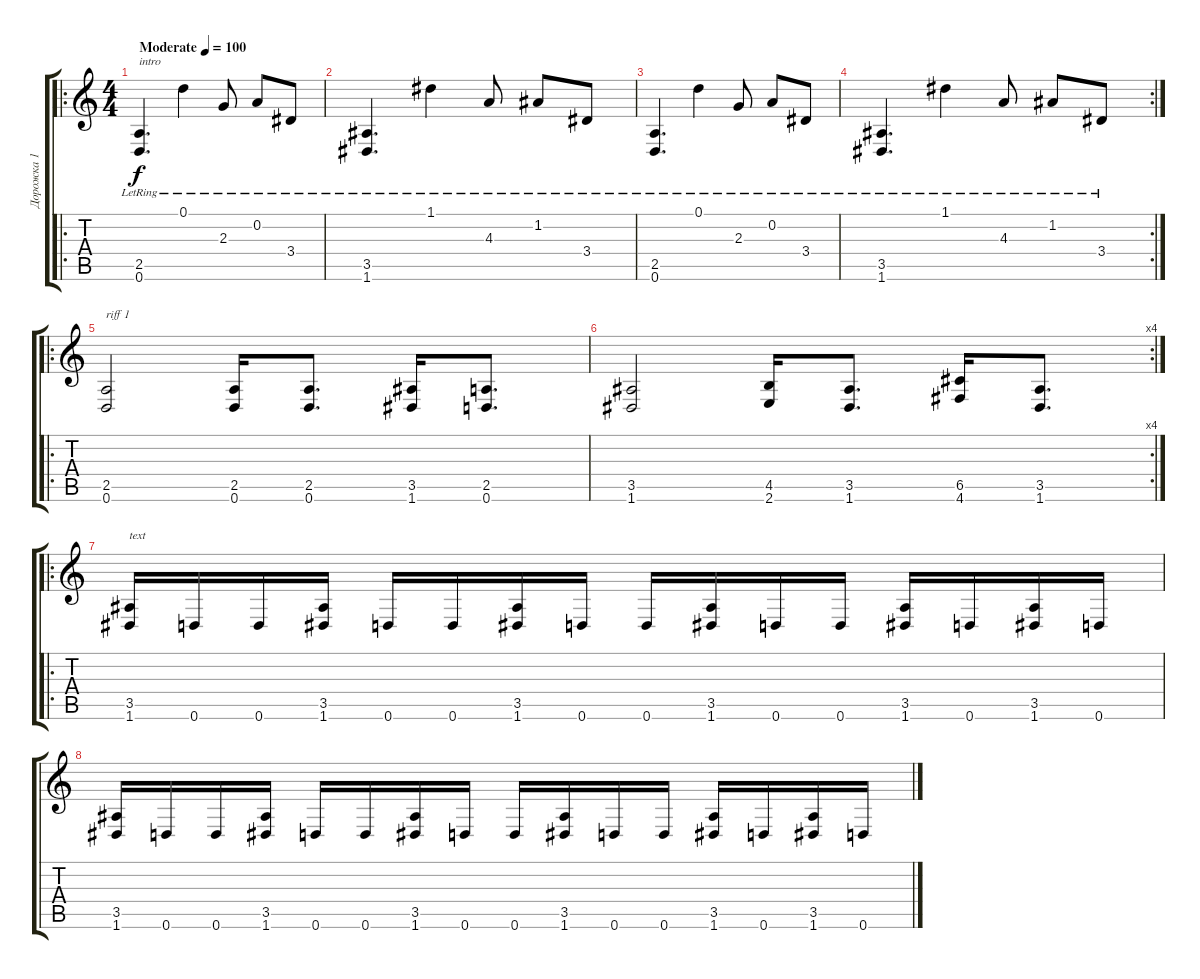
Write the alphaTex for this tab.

\track ("Дорожка 1" "Дорожка 1") {instrument distortionguitar}
\staff {score tabs}
\tuning (D4 A3 F3 C3 G2 D2) {hide}
\ro
\ts (4 4)
\tempo (100 "Moderate")
\clef g2
\ks c
(2.5{lr} 0.6{lr}).4{d txt "intro" dy f instrument distortionguitar} 0.1{lr}.4 2.3{lr}.8 0.2{lr}.8 3.4{lr}.8 |
(3.5{lr} 1.6{lr}).4{d} 1.1{lr}.4 4.3{lr}.8 1.2{lr}.8 3.4{lr}.8 |
(2.5{lr} 0.6{lr}).4{d} 0.1{lr}.4 2.3{lr}.8 0.2{lr}.8 3.4{lr}.8 |
\rc 2
(3.5{lr} 1.6{lr}).4{d} 1.1{lr}.4 4.3{lr}.8 1.2{lr}.8 3.4{lr}.8 |
\ro
(2.5 0.6).2{txt "riff 1"} (2.5 0.6).16 (2.5 0.6).8{d} (3.5 1.6).16 (2.5 0.6).8{d} |
\rc 4
(3.5 1.6).2 (4.5 2.6).16 (3.5 1.6).8{d} (6.5 4.6).16 (3.5 1.6).8{d} |
\ro
(3.5 1.6).16{txt "text"} 0.6.16 0.6.16 (3.5 1.6).16 0.6.16 0.6.16 (3.5 1.6).16 0.6.16 0.6.16 (3.5 1.6).16 0.6.16 0.6.16 (3.5 1.6).16 0.6.16 (3.5 1.6).16 0.6.16 |
(3.5 1.6).16 0.6.16 0.6.16 (3.5 1.6).16 0.6.16 0.6.16 (3.5 1.6).16 0.6.16 0.6.16 (3.5 1.6).16 0.6.16 0.6.16 (3.5 1.6).16 0.6.16 (3.5 1.6).16 0.6.16
